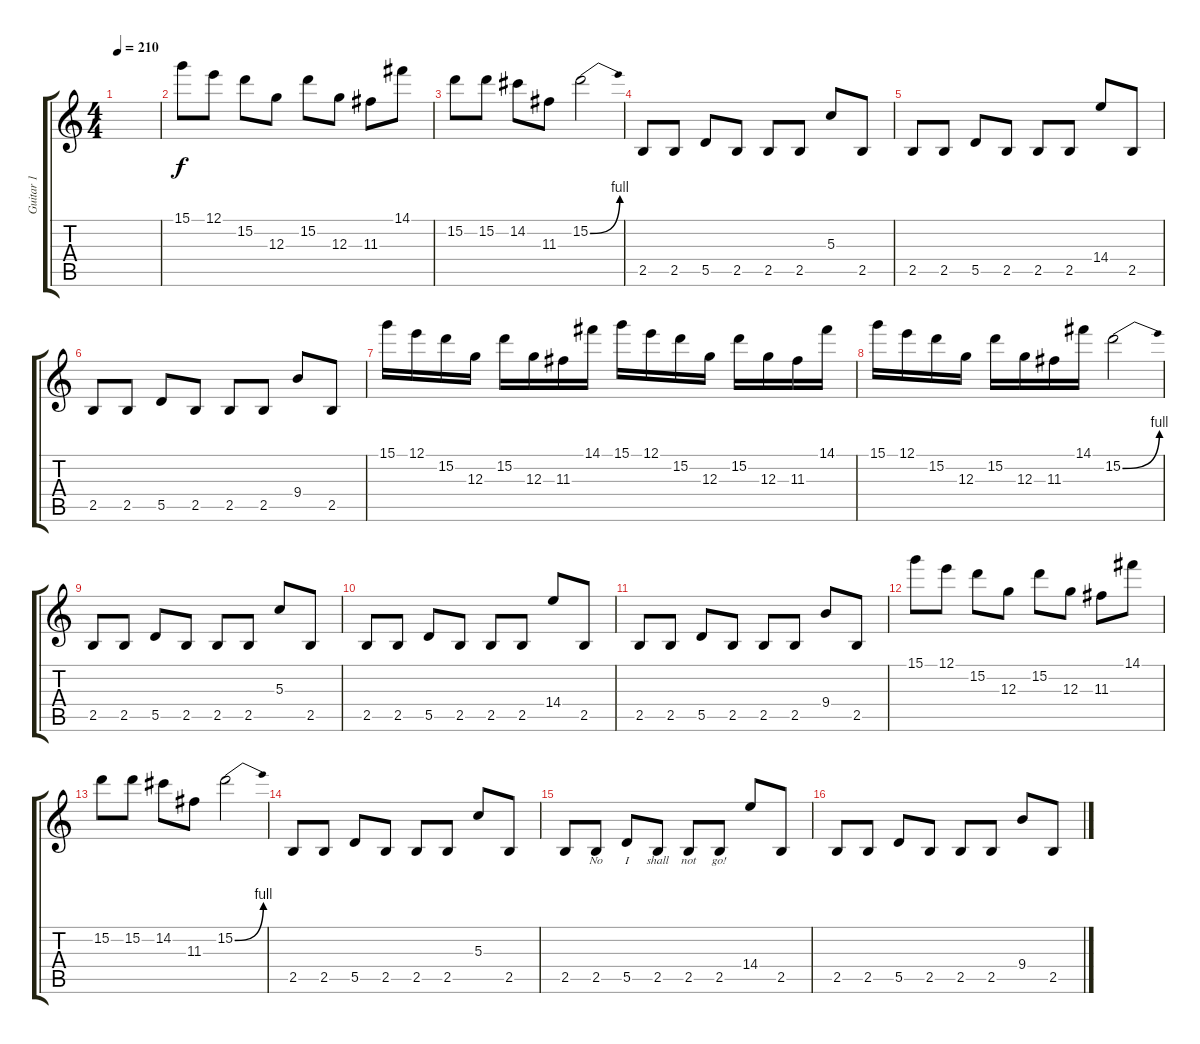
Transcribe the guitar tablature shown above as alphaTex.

\track ("Guitar 1" "Guitar 1") {instrument electricguitarclean}
\staff {score tabs}
\tuning (E4 B3 G3 D3 A2 E2) {hide}
\ts (4 4)
\tempo 210
\clef g2
\ks c
|
15.1.8 12.1.8 15.2.8 12.3.8 15.2.8 12.3.8 11.3.8 14.1.8 |
15.2.8 15.2.8 14.2.8 11.3.8 15.2{be (bend 0 0 60 4)}.2 |
2.5.8 2.5.8 5.5.8 2.5.8 2.5.8 2.5.8 5.3.8 2.5.8 |
2.5.8 2.5.8 5.5.8 2.5.8 2.5.8 2.5.8 14.4.8 2.5.8 |
2.5.8 2.5.8 5.5.8 2.5.8 2.5.8 2.5.8 9.4.8 2.5.8 |
15.1.16 12.1.16 15.2.16 12.3.16 15.2.16 12.3.16 11.3.16 14.1.16 15.1.16 12.1.16 15.2.16 12.3.16 15.2.16 12.3.16 11.3.16 14.1.16 |
15.1.16 12.1.16 15.2.16 12.3.16 15.2.16 12.3.16 11.3.16 14.1.16 15.2{be (bend 0 0 60 4)}.2 |
2.5.8 2.5.8 5.5.8 2.5.8 2.5.8 2.5.8 5.3.8 2.5.8 |
2.5.8 2.5.8 5.5.8 2.5.8 2.5.8 2.5.8 14.4.8 2.5.8 |
2.5.8 2.5.8 5.5.8 2.5.8 2.5.8 2.5.8 9.4.8 2.5.8 |
15.1.8 12.1.8 15.2.8 12.3.8 15.2.8 12.3.8 11.3.8 14.1.8 |
15.2.8 15.2.8 14.2.8 11.3.8 15.2{be (bend 0 0 60 4)}.2 |
2.5.8 2.5.8 5.5.8 2.5.8 2.5.8 2.5.8 5.3.8 2.5.8 |
2.5.8{lyrics (0 "") lyrics (1 "") lyrics (2 "") lyrics (3 "") lyrics (4 "")} 2.5.8{lyrics (0 "No") lyrics (1 "") lyrics (2 "") lyrics (3 "") lyrics (4 "")} 5.5.8{lyrics (0 "I") lyrics (1 "") lyrics (2 "") lyrics (3 "") lyrics (4 "")} 2.5.8{lyrics (0 "shall") lyrics (1 "") lyrics (2 "") lyrics (3 "") lyrics (4 "")} 2.5.8{lyrics (0 "not") lyrics (1 "") lyrics (2 "") lyrics (3 "") lyrics (4 "")} 2.5.8{lyrics (0 "go!") lyrics (1 "") lyrics (2 "") lyrics (3 "") lyrics (4 "")} 14.4.8 2.5.8 |
2.5.8 2.5.8 5.5.8 2.5.8 2.5.8 2.5.8 9.4.8 2.5.8
